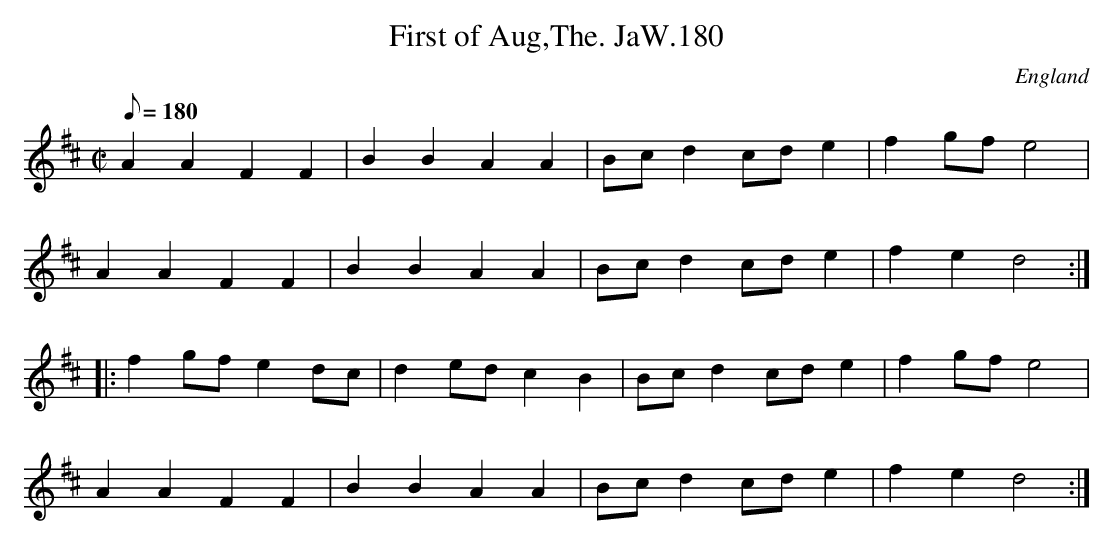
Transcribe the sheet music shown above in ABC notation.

X:1
T:First of Aug,The. JaW.180
M:C|
Q:180
O:England
K:D
A2A2 F2F2|B2B2 A2A2|Bcd2 cde2|f2gf e4|!
A2A2 F2F2|B2B2 A2A2|Bcd2 cde2|f2e2d4:|!
|:f2gf e2dc|d2ed c2B2|Bcd2 cde2|f2gf e4|!
A2A2 F2F2|B2B2 A2A2|Bcd2 cde2|f2e2d4:|]
